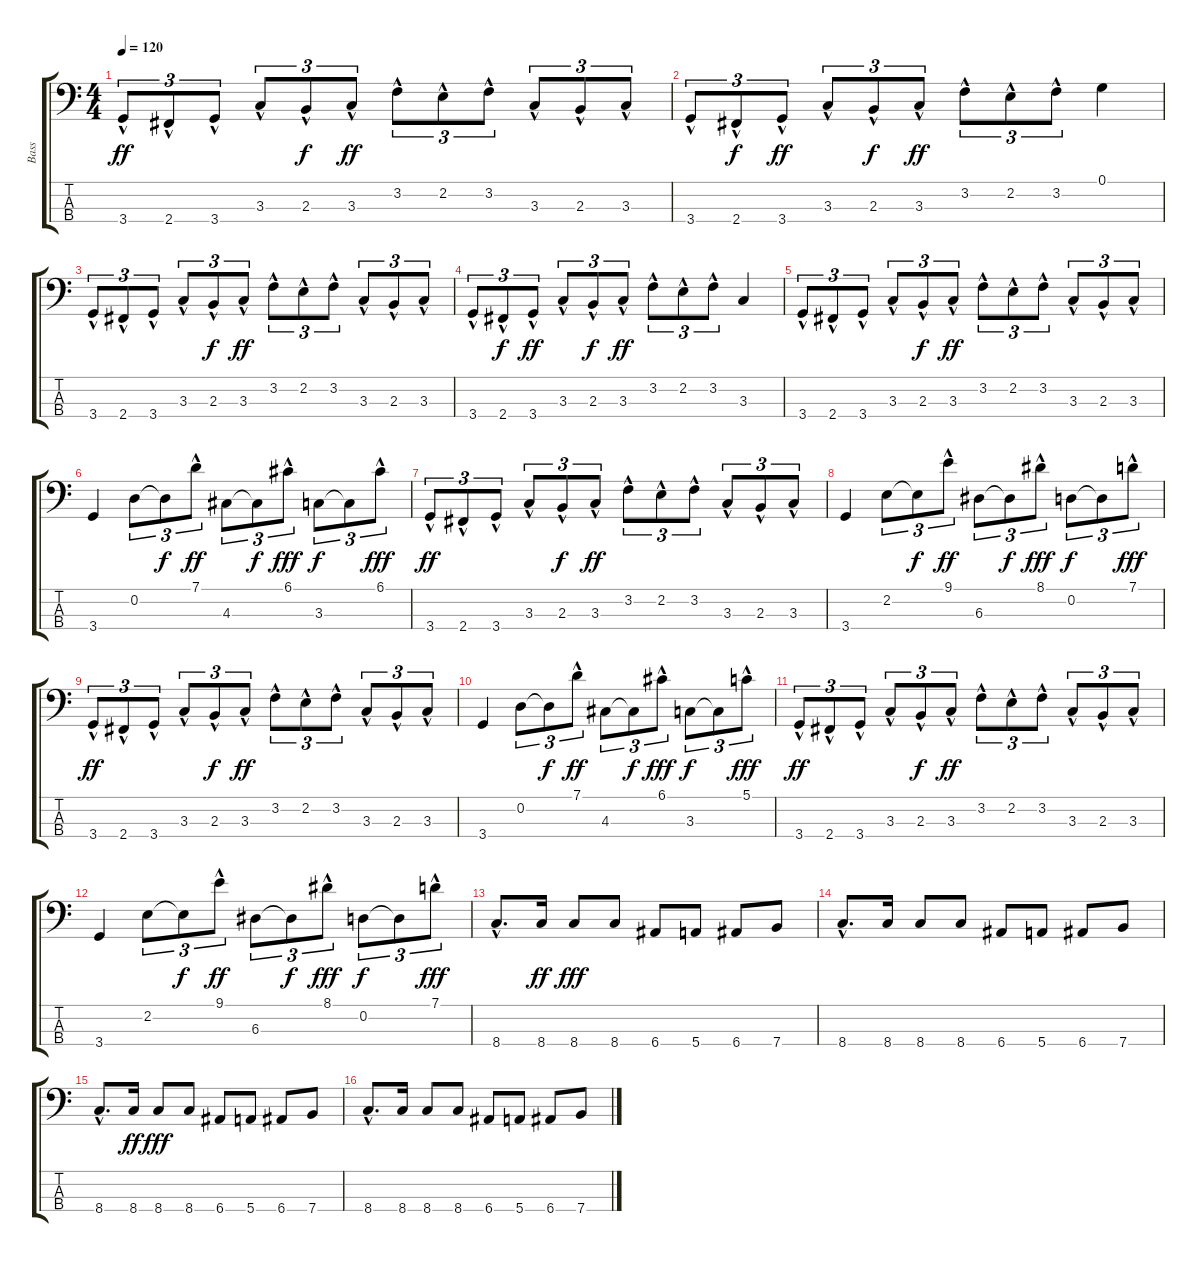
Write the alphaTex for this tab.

\track ("Bass" "Bass") {instrument electricbassfinger}
\staff {score tabs}
\tuning (G2 D2 A1 E1) {hide}
\ts (4 4)
\tempo 120
\clef f4
\ks c
3.4{hac}.8{tu (3 2) dy ff} 2.4{hac}.8{tu (3 2)} 3.4{hac}.8{tu (3 2)} 3.3{hac}.8{tu (3 2)} 2.3{hac}.8{tu (3 2) dy f} 3.3{hac}.8{tu (3 2) dy ff} 3.2{hac}.8{tu (3 2)} 2.2{hac}.8{tu (3 2)} 3.2{hac}.8{tu (3 2)} 3.3{hac}.8{tu (3 2)} 2.3{hac}.8{tu (3 2)} 3.3{hac}.8{tu (3 2)} |
3.4{hac}.8{tu (3 2)} 2.4{hac}.8{tu (3 2) dy f} 3.4{hac}.8{tu (3 2) dy ff} 3.3{hac}.8{tu (3 2)} 2.3{hac}.8{tu (3 2) dy f} 3.3{hac}.8{tu (3 2) dy ff} 3.2{hac}.8{tu (3 2)} 2.2{hac}.8{tu (3 2)} 3.2{hac}.8{tu (3 2)} 0.1.4 |
3.4{hac}.8{tu (3 2)} 2.4{hac}.8{tu (3 2)} 3.4{hac}.8{tu (3 2)} 3.3{hac}.8{tu (3 2)} 2.3{hac}.8{tu (3 2) dy f} 3.3{hac}.8{tu (3 2) dy ff} 3.2{hac}.8{tu (3 2)} 2.2{hac}.8{tu (3 2)} 3.2{hac}.8{tu (3 2)} 3.3{hac}.8{tu (3 2)} 2.3{hac}.8{tu (3 2)} 3.3{hac}.8{tu (3 2)} |
3.4{hac}.8{tu (3 2)} 2.4{hac}.8{tu (3 2) dy f} 3.4{hac}.8{tu (3 2) dy ff} 3.3{hac}.8{tu (3 2)} 2.3{hac}.8{tu (3 2) dy f} 3.3{hac}.8{tu (3 2) dy ff} 3.2{hac}.8{tu (3 2)} 2.2{hac}.8{tu (3 2)} 3.2{hac}.8{tu (3 2)} 3.3.4 |
3.4{hac}.8{tu (3 2)} 2.4{hac}.8{tu (3 2)} 3.4{hac}.8{tu (3 2)} 3.3{hac}.8{tu (3 2)} 2.3{hac}.8{tu (3 2) dy f} 3.3{hac}.8{tu (3 2) dy ff} 3.2{hac}.8{tu (3 2)} 2.2{hac}.8{tu (3 2)} 3.2{hac}.8{tu (3 2)} 3.3{hac}.8{tu (3 2)} 2.3{hac}.8{tu (3 2)} 3.3{hac}.8{tu (3 2)} |
3.4.4 0.2.8{tu (3 2)} 0.2{t}.8{tu (3 2) dy f} 7.1{hac}.8{tu (3 2) dy ff instrument slapbass1} 4.3.8{tu (3 2) instrument electricbassfinger} 4.3{t}.8{tu (3 2) dy f} 6.1{hac}.8{tu (3 2) dy fff instrument slapbass1} 3.3.8{tu (3 2) dy f instrument electricbassfinger} 3.3{t}.8{tu (3 2)} 6.1{hac}.8{tu (3 2) dy fff instrument slapbass1} |
3.4{hac}.8{tu (3 2) dy ff instrument electricbassfinger} 2.4{hac}.8{tu (3 2)} 3.4{hac}.8{tu (3 2)} 3.3{hac}.8{tu (3 2)} 2.3{hac}.8{tu (3 2) dy f} 3.3{hac}.8{tu (3 2) dy ff} 3.2{hac}.8{tu (3 2)} 2.2{hac}.8{tu (3 2)} 3.2{hac}.8{tu (3 2)} 3.3{hac}.8{tu (3 2)} 2.3{hac}.8{tu (3 2)} 3.3{hac}.8{tu (3 2)} |
3.4.4 2.2.8{tu (3 2)} 2.2{t}.8{tu (3 2) dy f} 9.1{hac}.8{tu (3 2) dy ff instrument slapbass1} 6.3.8{tu (3 2) instrument electricbassfinger} 6.3{t}.8{tu (3 2) dy f} 8.1{hac}.8{tu (3 2) dy fff instrument slapbass1} 0.2.8{tu (3 2) dy f instrument electricbassfinger} 0.2{t}.8{tu (3 2)} 7.1{hac}.8{tu (3 2) dy fff instrument slapbass1} |
3.4{hac}.8{tu (3 2) dy ff instrument electricbassfinger} 2.4{hac}.8{tu (3 2)} 3.4{hac}.8{tu (3 2)} 3.3{hac}.8{tu (3 2)} 2.3{hac}.8{tu (3 2) dy f} 3.3{hac}.8{tu (3 2) dy ff} 3.2{hac}.8{tu (3 2)} 2.2{hac}.8{tu (3 2)} 3.2{hac}.8{tu (3 2)} 3.3{hac}.8{tu (3 2)} 2.3{hac}.8{tu (3 2)} 3.3{hac}.8{tu (3 2)} |
3.4.4 0.2.8{tu (3 2)} 0.2{t}.8{tu (3 2) dy f} 7.1{hac}.8{tu (3 2) dy ff instrument slapbass1} 4.3.8{tu (3 2) instrument electricbassfinger} 4.3{t}.8{tu (3 2) dy f} 6.1{hac}.8{tu (3 2) dy fff instrument slapbass1} 3.3.8{tu (3 2) dy f instrument electricbassfinger} 3.3{t}.8{tu (3 2)} 5.1{hac}.8{tu (3 2) dy fff instrument slapbass1} |
3.4{hac}.8{tu (3 2) dy ff instrument electricbassfinger} 2.4{hac}.8{tu (3 2)} 3.4{hac}.8{tu (3 2)} 3.3{hac}.8{tu (3 2)} 2.3{hac}.8{tu (3 2) dy f} 3.3{hac}.8{tu (3 2) dy ff} 3.2{hac}.8{tu (3 2)} 2.2{hac}.8{tu (3 2)} 3.2{hac}.8{tu (3 2)} 3.3{hac}.8{tu (3 2)} 2.3{hac}.8{tu (3 2)} 3.3{hac}.8{tu (3 2)} |
3.4.4 2.2.8{tu (3 2)} 2.2{t}.8{tu (3 2) dy f} 9.1{hac}.8{tu (3 2) dy ff instrument slapbass1} 6.3.8{tu (3 2) instrument electricbassfinger} 6.3{t}.8{tu (3 2) dy f} 8.1{hac}.8{tu (3 2) dy fff instrument slapbass1} 0.2.8{tu (3 2) dy f instrument electricbassfinger} 0.2{t}.8{tu (3 2)} 7.1{hac}.8{tu (3 2) dy fff instrument slapbass1} |
8.4{hac}.8{d} 8.4.16{dy ff} 8.4.8{dy fff} 8.4.8 6.4.8 5.4.8 6.4.8 7.4.8 |
8.4{hac}.8{d} 8.4.16 8.4.8 8.4.8 6.4.8 5.4.8 6.4.8 7.4.8 |
8.4{hac}.8{d} 8.4.16{dy ff} 8.4.8{dy fff} 8.4.8 6.4.8 5.4.8 6.4.8 7.4.8 |
8.4{hac}.8{d} 8.4.16 8.4.8 8.4.8 6.4.8 5.4.8 6.4.8 7.4.8
